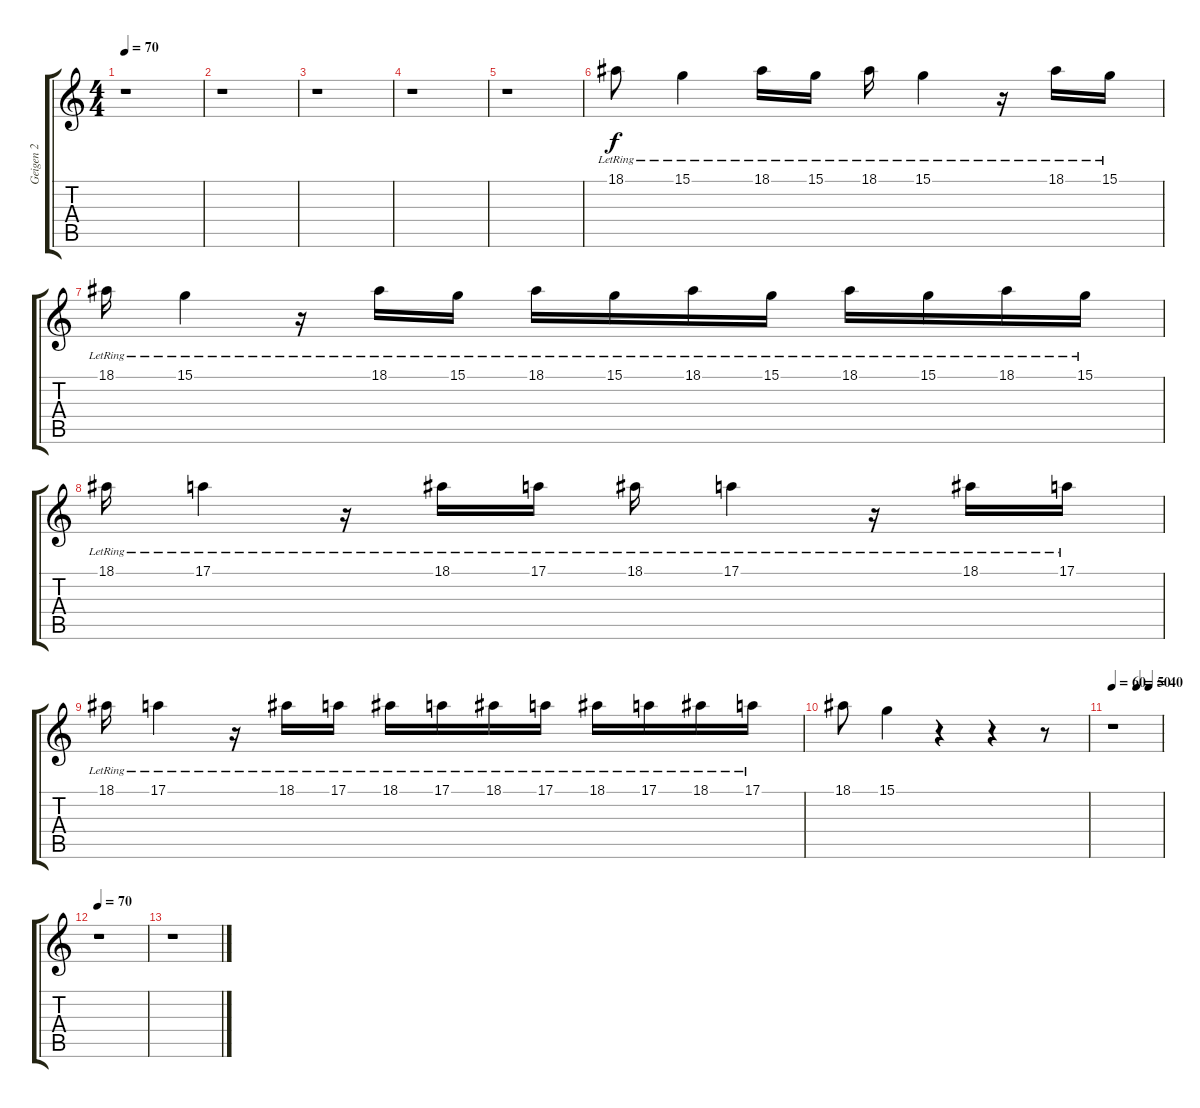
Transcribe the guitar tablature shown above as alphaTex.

\track ("Geigen 2" "Geigen 2") {instrument stringensemble1}
\staff {score tabs}
\tuning (E4 B3 G3 D3 A2 E2) {hide}
\ts (4 4)
\tempo 70
\clef g2
\ks c
r.1{dy f} |
r.1 |
r.1 |
r.1 |
r.1 |
18.1{lr}.8 15.1{lr}.4 18.1{lr}.16 15.1{lr}.16 18.1{lr}.16 15.1{lr}.4 r.16 18.1{lr}.16 15.1{lr}.16 |
18.1{lr}.16 15.1{lr}.4 r.16 18.1{lr}.16 15.1{lr}.16 18.1{lr}.16 15.1{lr}.16 18.1{lr}.16 15.1{lr}.16 18.1{lr}.16 15.1{lr}.16 18.1{lr}.16 15.1{lr}.16 |
18.1{lr}.16 17.1{lr}.4 r.16 18.1{lr}.16 17.1{lr}.16 18.1{lr}.16 17.1{lr}.4 r.16 18.1{lr}.16 17.1{lr}.16 |
18.1{lr}.16 17.1{lr}.4 r.16 18.1{lr}.16 17.1{lr}.16 18.1{lr}.16 17.1{lr}.16 18.1{lr}.16 17.1{lr}.16 18.1{lr}.16 17.1{lr}.16 18.1{lr}.16 17.1{lr}.16 |
18.1.8 15.1.4 r.4 r.4 r.8 |
\tempo 60
\tempo (50 0.5)
\tempo (40 0.75)
r.1 |
\tempo 70
r.1 |
r.1
